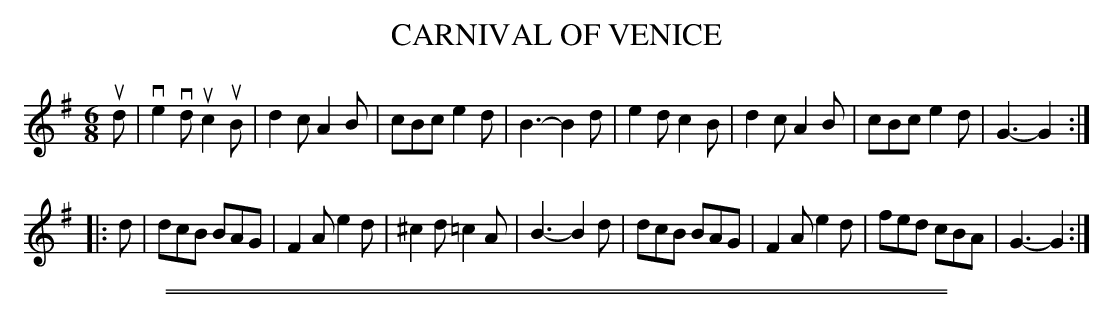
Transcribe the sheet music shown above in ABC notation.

X:1
T: CARNIVAL OF VENICE
M: 6/8
L: 1/8
K: G
ud |\
ve2vd uc2uB | d2c A2B | cBc e2d | B3- B2d |\
e2d c2B | d2c A2B | cBc e2d | G3- G2 :|
|: d |\
dcB BAG | F2A e2d | ^c2d =c2A | B3- B2d |\
dcB BAG | F2A e2d | fed cBA | G3- G2 :|
